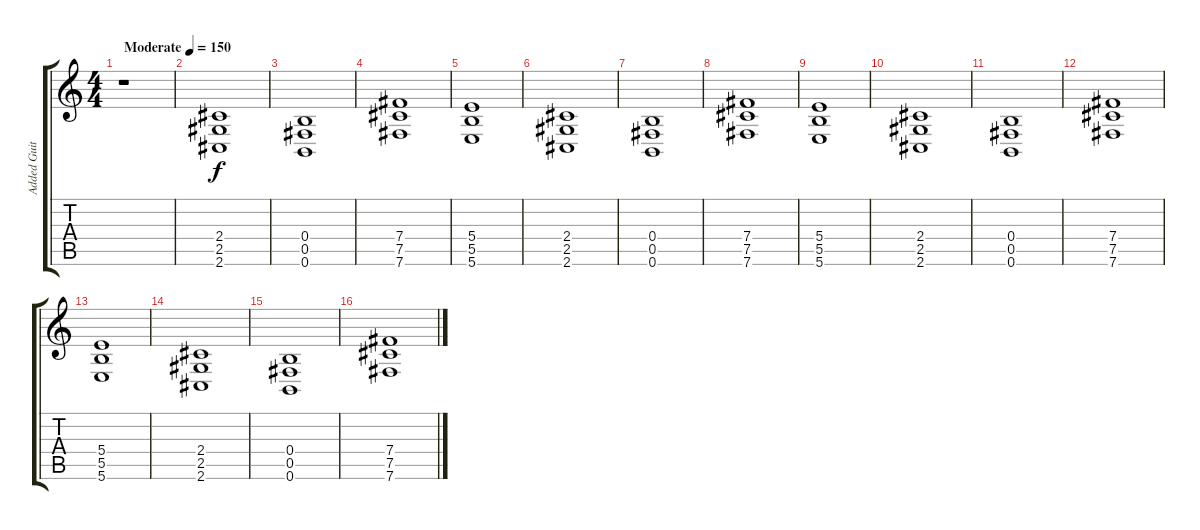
\track ("Added Guitar 1" "Added Guit") {instrument distortionguitar}
\staff {score tabs}
\tuning (Db4 Ab3 E3 B2 Gb2 B1) {hide}
\ts (4 4)
\tempo (150 "Moderate")
\clef g2
\ks c
r.1{dy f instrument distortionguitar} |
(2.4 2.5 2.6).1 |
(0.4 0.5 0.6).1 |
(7.4 7.5 7.6).1 |
(5.4 5.5 5.6).1 |
(2.4 2.5 2.6).1 |
(0.4 0.5 0.6).1 |
(7.4 7.5 7.6).1 |
(5.4 5.5 5.6).1 |
(2.4 2.5 2.6).1 |
(0.4 0.5 0.6).1 |
(7.4 7.5 7.6).1 |
(5.4 5.5 5.6).1 |
(2.4 2.5 2.6).1 |
(0.4 0.5 0.6).1 |
(7.4 7.5 7.6).1
